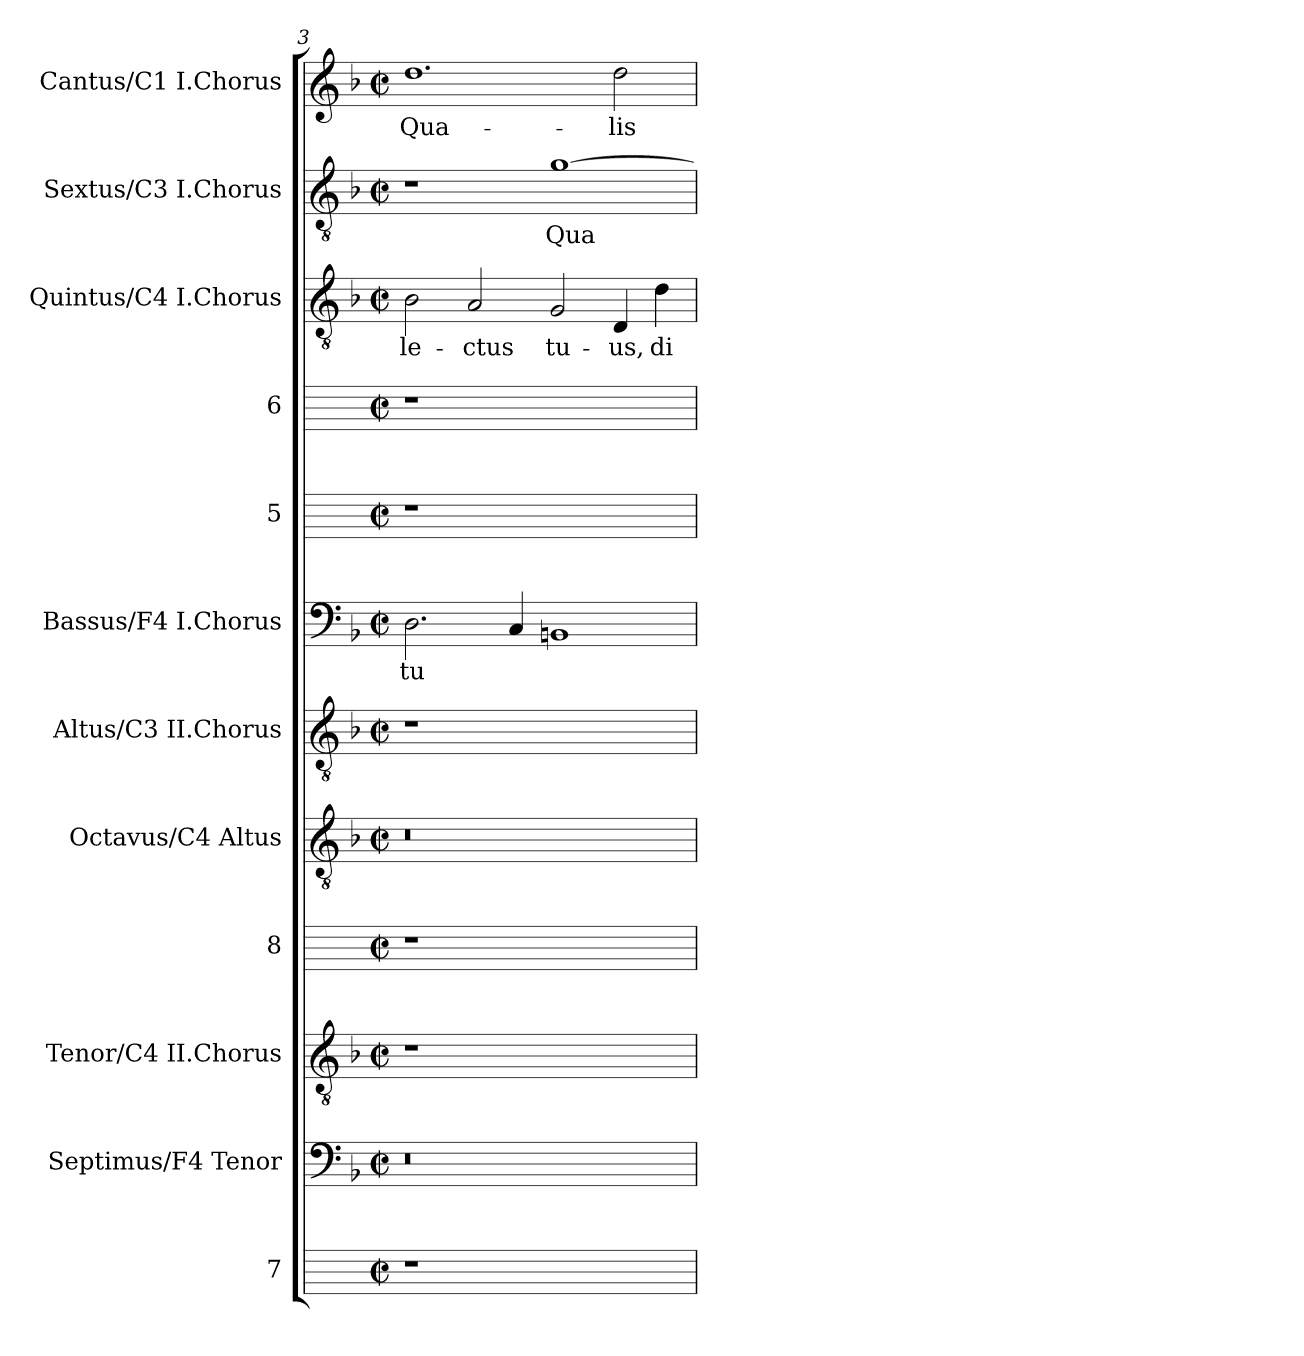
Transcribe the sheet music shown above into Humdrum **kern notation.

**kern	**kern	**kern	**kern	**kern	**kern	**kern	**text	**kern	**kern	**kern	**text	**kern	**text	**kern	**text
*part12	*part11	*part10	*part9	*part8	*part7	*part6	*part6	*part5	*part4	*part3	*part3	*part2	*part2	*part1	*part1
*staff12	*staff11	*staff10	*staff9	*staff8	*staff7	*staff6	*staff6	*staff5	*staff4	*staff3	*staff3	*staff2	*staff2	*staff1	*staff1
*I"7	*I"Septimus/F4  Tenor	*I"Tenor/C4  II.Chorus	*I"8	*I"Octavus/C4  Altus	*I"Altus/C3  II.Chorus	*I"Bassus/F4  I.Chorus	*	*I"5	*I"6	*I"Quintus/C4  I.Chorus	*	*I"Sextus/C3  I.Chorus	*	*I"Cantus/C1  I.Chorus	*
*	*	*I'T	*	*	*I'A	*I'B	*	*	*	*	*	*	*	*I'C	*
*	*clefF4	*clefGv2	*	*clefGv2	*clefGv2	*clefF4	*	*	*	*clefGv2	*	*clefGv2	*	*clefG2	*
*k[]	*k[b-]	*k[b-]	*k[]	*k[b-]	*k[b-]	*k[b-]	*	*k[]	*k[]	*k[b-]	*	*k[b-]	*	*k[b-]	*
*C:	*F:	*F:	*C:	*F:	*F:	*F:	*	*C:	*C:	*F:	*	*F:	*	*F:	*
*M2/2	*M2/2	*M2/2	*M2/2	*M2/2	*M2/2	*M2/2	*	*M2/2	*M2/2	*M2/2	*	*M2/2	*	*M2/2	*
*met(c|)	*met(c|)	*met(c|)	*met(c|)	*met(c|)	*met(c|)	*met(c|)	*	*met(c|)	*met(c|)	*met(c|)	*	*met(c|)	*	*met(c|)	*
=3	=3	=3	=3	=3	=3	=3	=3	=3	=3	=3	=3	=3	=3	=3	=3
!	!	!	!	!	!	!	!LO:LY:b:cj	!	!	!	!LO:LY:b:cj	!	!	!	!LO:LY:b:cj
1r	0r	1r	1r	0r	1r	2.D\	tu-	1r	1r	2B-\	-le-	1r	.	1.dd	Qua-
!	!	!	!	!	!	!	!	!	!	!	!LO:LY:b:cj	!	!	!	!
.	.	.	.	.	.	.	.	.	.	2A/	-ctus	.	.	.	.
!	!	!	!	!	!	!	!LO:LY:b:cj	!	!	!	!	!	!	!	!
.	.	.	.	.	.	4C/	--	.	.	.	.	.	.	.	.
!	!	!	!	!	!	!	!LO:LY:b:cj	!	!	!	!LO:LY:b:cj	!	!LO:LY:b:cj	!	!
1ryy	.	1ryy	1ryy	.	1ryy	1BBn	--	1ryy	1ryy	2G/	tu-	[>1g	Qua-	.	.
!	!	!	!	!	!	!	!	!	!	!	!LO:LY:b:cj	!	!	!	!LO:LY:b:cj
.	.	.	.	.	.	.	.	.	.	4D/	-us,	.	.	2dd\	-lis
!	!	!	!	!	!	!	!	!	!	!	!LO:LY:b:cj	!	!	!	!
.	.	.	.	.	.	.	.	.	.	4d\	di-	.	.	.	.
=	=	=	=	=	=	=	=	=	=	=	=	=	=	=	=
*-	*-	*-	*-	*-	*-	*-	*-	*-	*-	*-	*-	*-	*-	*-	*-
